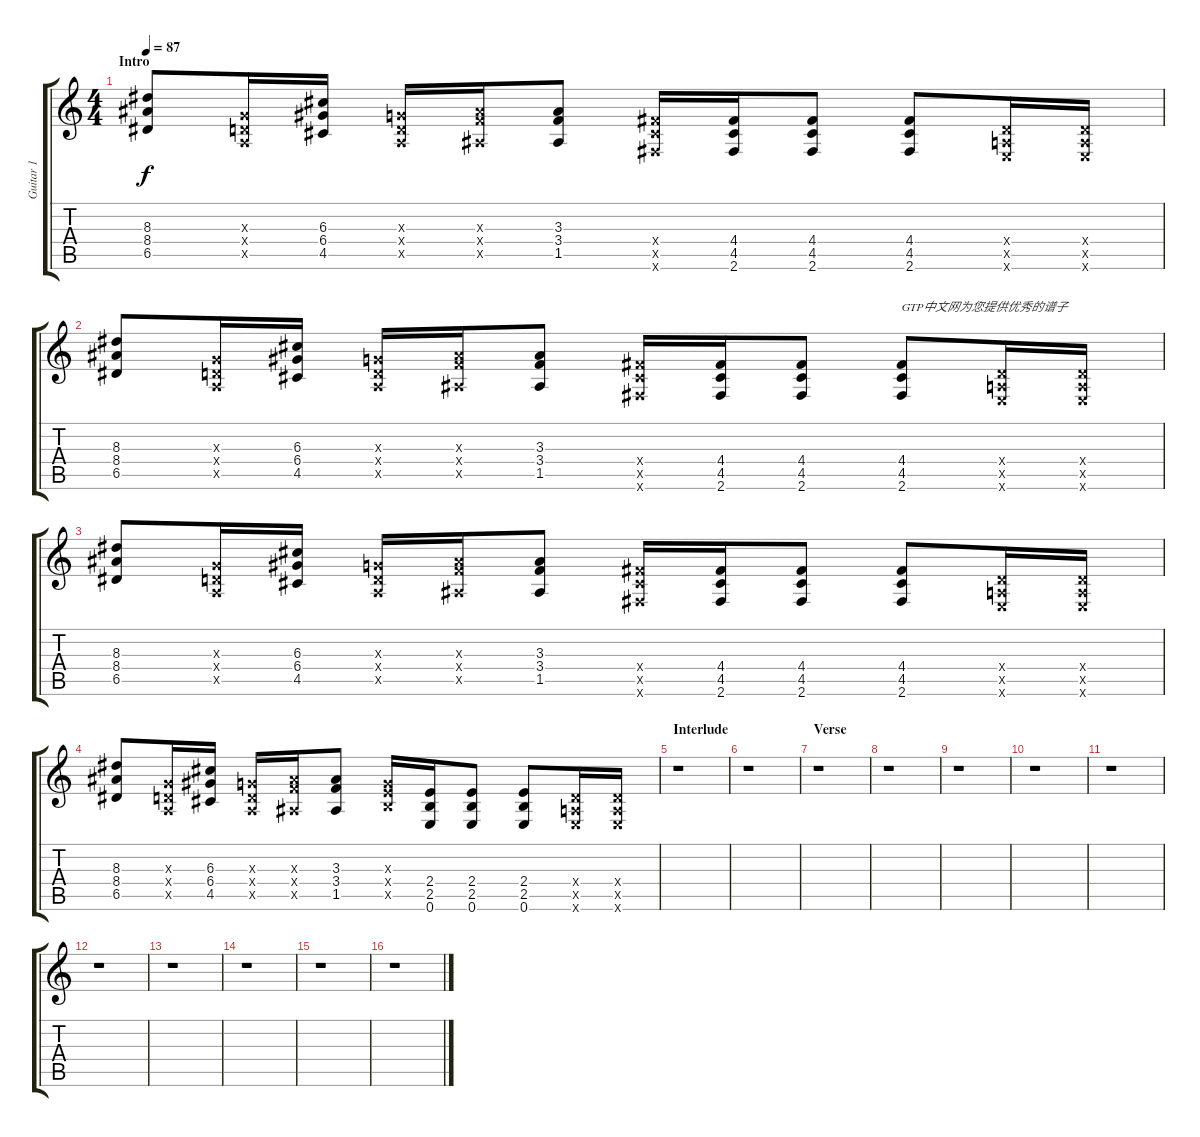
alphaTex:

\track ("Guitar 1" "Guitar 1") {instrument distortionguitar}
\staff {score tabs}
\tuning (E4 B3 G3 D3 A2 E2) {hide}
\ts (4 4)
\section ("" "Intro")
\tempo 87
\clef g2
\ks c
(8.3 8.4 6.5).8{dy f instrument distortionguitar} (0.3{x} 0.4{x} 0.5{x}).16 (6.3 6.4 4.5).16 (0.3{x} 0.4{x} 0.5{x}).16 (3.3{x} 3.4{x} 1.5{x}).16 (3.3 3.4 1.5).8 (4.4{x} 4.5{x} 2.6{x}).16 (4.4 4.5 2.6).16 (4.4 4.5 2.6).8 (4.4 4.5 2.6).8 (0.4{x} 0.5{x} 0.6{x}).16 (0.4{x} 0.5{x} 0.6{x}).16 |
(8.3 8.4 6.5).8 (0.3{x} 0.4{x} 0.5{x}).16 (6.3 6.4 4.5).16 (0.3{x} 0.4{x} 0.5{x}).16 (3.3{x} 3.4{x} 1.5{x}).16 (3.3 3.4 1.5).8 (4.4{x} 4.5{x} 2.6{x}).16 (4.4 4.5 2.6).16 (4.4 4.5 2.6).8 (4.4 4.5 2.6).8{txt "GTP中文网为您提供优秀的谱子"} (0.4{x} 0.5{x} 0.6{x}).16 (0.4{x} 0.5{x} 0.6{x}).16 |
(8.3 8.4 6.5).8 (0.3{x} 0.4{x} 0.5{x}).16 (6.3 6.4 4.5).16 (0.3{x} 0.4{x} 0.5{x}).16 (3.3{x} 3.4{x} 1.5{x}).16 (3.3 3.4 1.5).8 (4.4{x} 4.5{x} 2.6{x}).16 (4.4 4.5 2.6).16 (4.4 4.5 2.6).8 (4.4 4.5 2.6).8 (0.4{x} 0.5{x} 0.6{x}).16 (0.4{x} 0.5{x} 0.6{x}).16 |
(8.3 8.4 6.5).8 (0.3{x} 0.4{x} 0.5{x}).16 (6.3 6.4 4.5).16 (0.3{x} 0.4{x} 0.5{x}).16 (3.3{x} 3.4{x} 1.5{x}).16 (3.3 3.4 1.5).8 (0.3{x} 2.4{x} 2.5{x}).16 (2.4 2.5 0.6).16 (2.4 2.5 0.6).8 (2.4 2.5 0.6).8 (0.4{x} 0.5{x} 0.6{x}).16 (0.4{x} 0.5{x} 0.6{x}).16 |
\section ("" "Interlude")
r.1 |
r.1 |
\section ("" "Verse")
r.1 |
r.1 |
r.1 |
r.1 |
r.1 |
r.1 |
r.1 |
r.1 |
r.1 |
r.1
